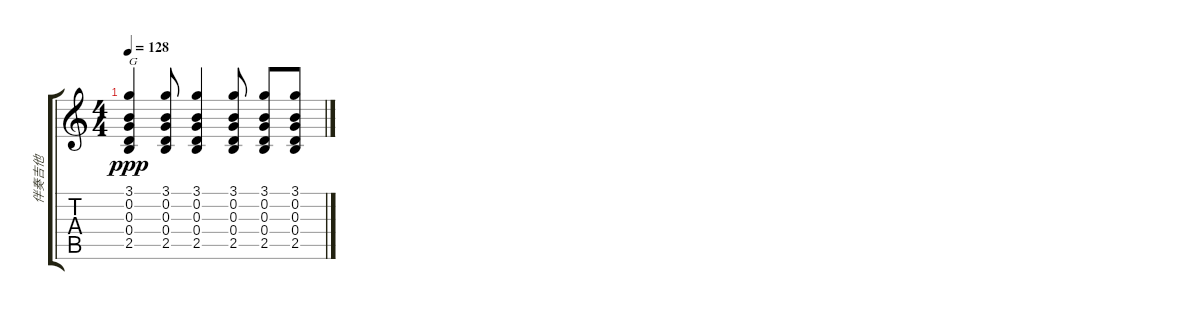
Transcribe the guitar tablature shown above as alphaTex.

\track ("伴奏吉他" "伴奏吉他") {instrument acousticguitarsteel}
\staff {score tabs}
\tuning (E4 B3 G3 D3 A2 E2) {hide}
\ts (4 4)
\tempo 128
\clef g2
\ks c
(3.1 0.2 0.3 0.4 2.5).4{txt "G" dy ppp} (3.1 0.2 0.3 0.4 2.5).8 (3.1 0.2 0.3 0.4 2.5).4 (3.1 0.2 0.3 0.4 2.5).8 (3.1 0.2 0.3 0.4 2.5).8 (3.1 0.2 0.3 0.4 2.5).8
